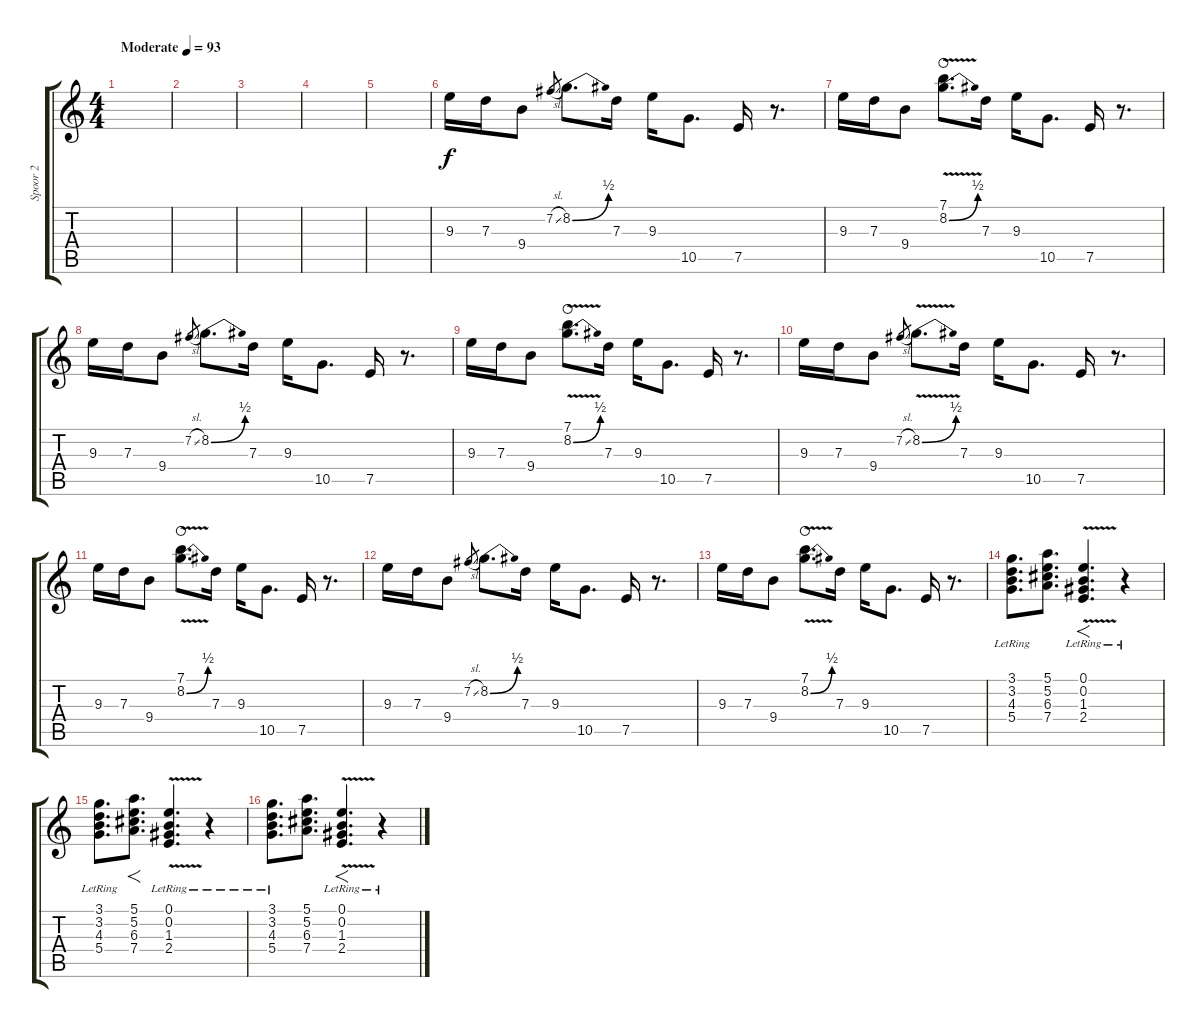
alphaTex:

\track ("Spoor 2" "Spoor 2") {instrument electricguitarclean}
\staff {score tabs}
\tuning (E4 B3 G3 D3 A2 E2) {hide}
\ts (4 4)
\tempo (93 "Moderate")
\clef g2
\ks c
|
|
|
|
|
9.3.16 7.3.16 9.4.8 7.2{sl}.8{gr} 8.2{be (bend 0 0 60 2)}.8{d} 7.3.16 9.3.16 10.5.8{d} 7.5.16 r.8{d} |
9.3.16 7.3.16 9.4.8 (7.1 8.2{be (bend 0 0 60 2) v}).8{d waho} 7.3.16 9.3.16 10.5.8{d} 7.5.16 r.8{d} |
9.3.16 7.3.16 9.4.8 7.2{sl}.8{gr} 8.2{be (bend 0 0 60 2)}.8{d} 7.3.16 9.3.16 10.5.8{d} 7.5.16 r.8{d} |
9.3.16 7.3.16 9.4.8 (7.1 8.2{be (bend 0 0 60 2) v}).8{d waho} 7.3.16 9.3.16 10.5.8{d} 7.5.16 r.8{d} |
9.3.16 7.3.16 9.4.8 7.2{sl}.8{gr} 8.2{be (bend 0 0 60 2) v}.8{d} 7.3.16 9.3.16 10.5.8{d} 7.5.16 r.8{d} |
9.3.16 7.3.16 9.4.8 (7.1 8.2{be (bend 0 0 60 2) v}).8{d waho} 7.3.16 9.3.16 10.5.8{d} 7.5.16 r.8{d} |
9.3.16 7.3.16 9.4.8 7.2{sl}.8{gr} 8.2{be (bend 0 0 60 2)}.8{d} 7.3.16 9.3.16 10.5.8{d} 7.5.16 r.8{d} |
9.3.16 7.3.16 9.4.8 (7.1 8.2{be (bend 0 0 60 2) v}).8{d waho} 7.3.16 9.3.16 10.5.8{d} 7.5.16 r.8{d} |
(3.1{lr} 3.2 4.3 5.4).8{d} (5.1 5.2 6.3 7.4).8{d} (0.1{v lr} 0.2 1.3 2.4).4{f d} r.4 |
(3.1{lr} 3.2 4.3 5.4).8{d} (5.1 5.2 6.3 7.4).8{f d} (0.1{v lr} 0.2 1.3 2.4).4{d} r.4 |
(3.1{lr} 3.2 4.3 5.4).8{d} (5.1 5.2 6.3 7.4).8{d} (0.1{v lr} 0.2 1.3 2.4).4{f d} r.4
